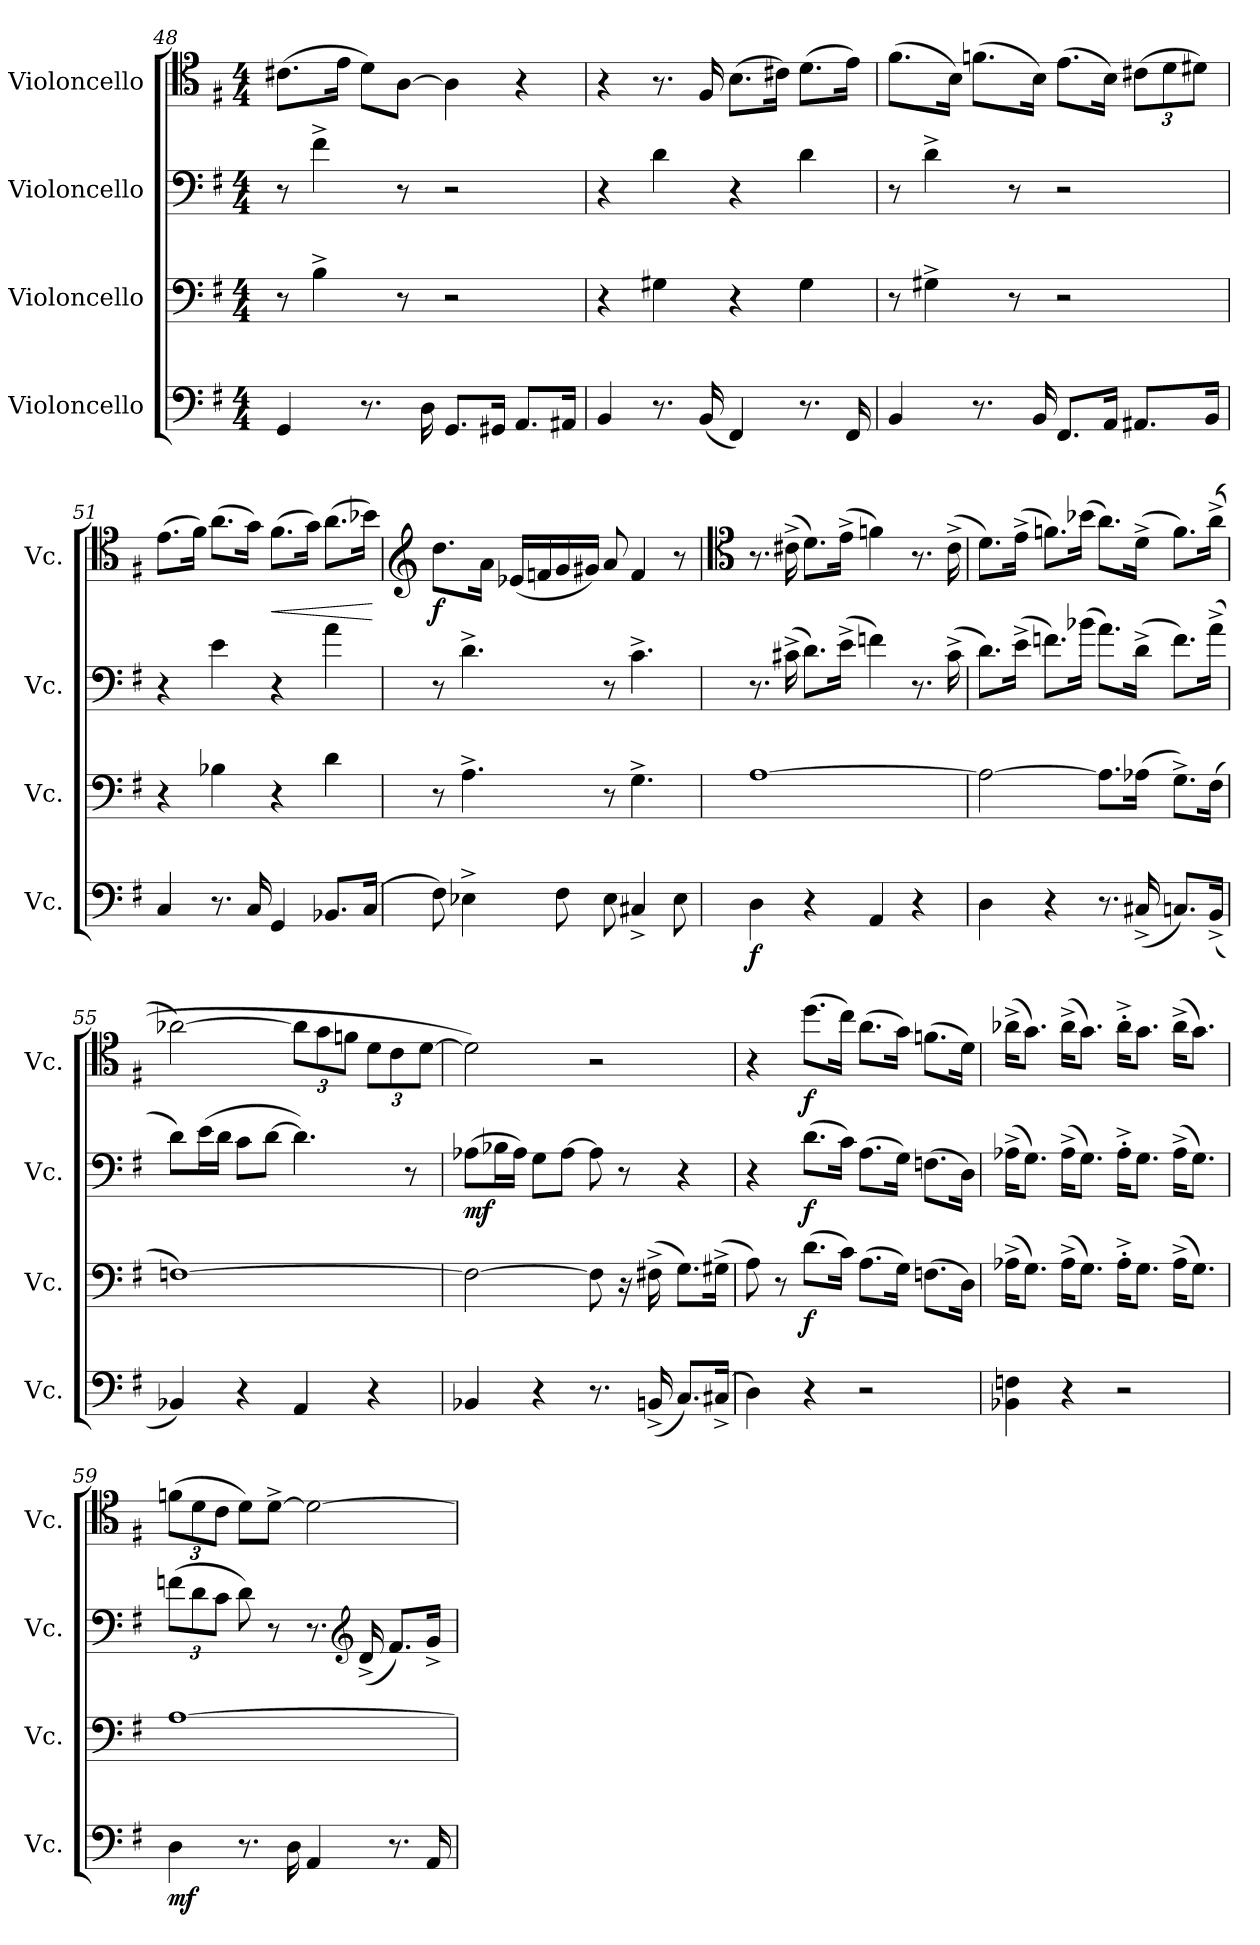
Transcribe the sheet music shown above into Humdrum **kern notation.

**kern	**dynam	**kern	**dynam	**kern	**dynam	**kern	**dynam
*part4	*part4	*part3	*part3	*part2	*part2	*part1	*part1
*staff4	*staff4	*staff3	*staff3	*staff2	*staff2	*staff1	*staff1
*I"Violoncello	*	*I"Violoncello	*	*I"Violoncello	*	*I"Violoncello	*
*I'Vc.	*	*I'Vc.	*	*I'Vc.	*	*I'Vc.	*
*clefF4	*	*clefF4	*	*clefF4	*	*clefC4	*
*k[f#]	*	*k[f#]	*	*k[f#]	*	*k[f#]	*
*M4/4	*	*M4/4	*	*M4/4	*	*M4/4	*
=48	=48	=48	=48	=48	=48	=48	=48
4GG/	.	8r	.	8r	.	(8.c#X\L	.
.	.	4B^\	.	4f#^\	.	.	.
.	.	.	.	.	.	16e\Jk	.
8.r	.	.	.	.	.	8d\L)	.
.	.	8r	.	8r	.	[8A\J	.
16D\	.	.	.	.	.	.	.
8.GG/L	.	2r	.	2r	.	4A\]	.
16GG#X/Jk	.	.	.	.	.	.	.
8.AA/L	.	.	.	.	.	4r	.
16AA#X/Jk	.	.	.	.	.	.	.
!!LO:PB:g=z
=49	=49	=49	=49	=49	=49	=49	=49
4BB/	.	4r	.	4r	.	4r	.
8.r	.	4G#X\	.	4d\	.	8.r	.
(16BB/	.	.	.	.	.	16F#/	.
4FF#/)	.	4r	.	4r	.	(8.B\L	.
.	.	.	.	.	.	16c#X\Jk)	.
8.r	.	4G#\	.	4d\	.	(8.d\L	.
16FF#/	.	.	.	.	.	16e\Jk)	.
=50	=50	=50	=50	=50	=50	=50	=50
4BB/	.	8r	.	8r	.	(8.f#\L	.
.	.	4G#X^\	.	4d^\	.	.	.
.	.	.	.	.	.	16B\Jk)	.
8.r	.	.	.	.	.	(8.fn\L	.
.	.	8r	.	8r	.	.	.
16BB/	.	.	.	.	.	16B\Jk)	.
8.FF#/L	.	2r	.	2r	.	(8.e\L	.
16AA/Jk	.	.	.	.	.	16B\Jk)	.
*	*	*	*	*	*	*Xbrackettup	*
8.AA#X/L	.	.	.	.	.	(12c#X\L	.
.	.	.	.	.	.	12d\	.
.	.	.	.	.	.	12d#X\J)	.
16BB/Jk	.	.	.	.	.	.	.
=51	=51	=51	=51	=51	=51	=51	=51
4C/	.	4r	.	4r	.	(8.e\L	.
.	.	.	.	.	.	16f#\Jk)	.
8.r	.	4B-X\	.	4e\	.	(8.a\L	.
16C/	.	.	.	.	.	16g\Jk)	.
!	!	!	!	!	!	!	!LO:HP:b
4GG/	.	4r	.	4r	.	(8.f#\L	<
.	.	.	.	.	.	16g\Jk)	.
8.BB-X/L	.	4d\	.	4a\	.	(8.a\L	.
(16C/Jk	.	.	.	.	.	16b-X\Jk)	.
.	.	.	.	.	.	.	[
!!LO:LB:g=z
=52	=52	=52	=52	=52	=52	=52	=52
*	*	*	*	*	*	*clefG2	*
!	!	!	!	!	!	!	!LO:DY:b
8F#\)	.	8r	.	8r	.	8.dd\L	f
4E-X^\	.	4.A^\	.	4.d^\	.	.	.
.	.	.	.	.	.	16a\Jk	.
.	.	.	.	.	.	(16e-X/LL	.
.	.	.	.	.	.	16fn/	.
8F#\	.	.	.	.	.	16g/	.
.	.	.	.	.	.	16g#X/JJ)	.
8E-\	.	8r	.	8r	.	8a/	.
4C#X^/	.	4.G^\	.	4.c^\	.	4f/	.
8E-\	.	.	.	.	.	8r	.
=53	=53	=53	=53	=53	=53	=53	=53
*	*	*	*	*	*	*clefC4	*
!	!LO:DY:b	!	!	!	!	!	!
4D\	f	[1A	.	8.r	.	8.r	.
.	.	.	.	(16c#X^\	.	(16c#X^\	.
4r	.	.	.	8.d\L)	.	8.d\L)	.
.	.	.	.	(16e^\Jk	.	(16e^\Jk	.
4AA/	.	.	.	4fn\)	.	4fn\)	.
4r	.	.	.	8.r	.	8.r	.
.	.	.	.	(16c#^\	.	(16c#^\	.
=54	=54	=54	=54	=54	=54	=54	=54
4D\	.	2A\_	.	8.d\L)	.	8.d\L)	.
.	.	.	.	(16e^\Jk	.	(16e^\Jk	.
4r	.	.	.	8.fn\L)	.	8.fn\L)	.
.	.	.	.	(16b-X\Jk	.	(16b-X\Jk	.
8.r	.	8.A\L]	.	8.a\L)	.	8.a\L)	.
(16C#X^/	.	(16A-X\Jk	.	(16d^\Jk	.	(16d^\Jk	.
8.Cn/L)	.	8.G^\L)	.	8.f\L)	.	8.f\L)	.
(16BB^/Jk	.	(16F#\Jk	.	(16a^\Jk	.	((16a^\Jk	.
!!LO:LB:g=z
=55	=55	=55	=55	=55	=55	=55	=55
4BB-X/)	.	[1Fn)	.	8d\L)	.	[2a-X\)	.
.	.	.	.	(16e\L	.	.	.
.	.	.	.	16d\JJ	.	.	.
4r	.	.	.	8c\L	.	.	.
.	.	.	.	[8d\J	.	.	.
4AA/	.	.	.	4.d\])	.	12a-\L]	.
.	.	.	.	.	.	12g\	.
.	.	.	.	.	.	12fn\J	.
4r	.	.	.	.	.	12d\L	.
.	.	.	.	.	.	12c\	.
.	.	.	.	8r	.	.	.
.	.	.	.	.	.	[12d\J	.
=56	=56	=56	=56	=56	=56	=56	=56
!	!	!	!	!	!LO:DY:b	!	!
4BB-X/	.	2F\_	.	(8A-X\L	mf	2d\])	.
.	.	.	.	16B-X\L	.	.	.
.	.	.	.	16A-\JJ)	.	.	.
4r	.	.	.	8G\L	.	.	.
.	.	.	.	[8A-\J	.	.	.
8.r	.	8F\]	.	8A-\]	.	2r	.
.	.	16r	.	8r	.	.	.
(16BBn^/	.	(16F#X^\	.	.	.	.	.
8.C/L)	.	8.G\L)	.	4r	.	.	.
(16C#X^/Jk	.	(16G#X^\Jk	.	.	.	.	.
=57	=57	=57	=57	=57	=57	=57	=57
4D\)	.	8A\)	.	4r	.	4r	.
.	.	8r	.	.	.	.	.
!	!	!	!LO:DY:b	!	!LO:DY:b	!	!LO:DY:b
4r	.	(8.d\L	f	(8.d\L	f	(8.dd\L	f
.	.	16c\Jk)	.	16c\Jk)	.	16cc\Jk)	.
2r	.	(8.A\L	.	(8.A\L	.	(8.a\L	.
.	.	16G\Jk)	.	16G\Jk)	.	16g\Jk)	.
.	.	(8.Fn\L	.	(8.Fn\L	.	(8.fn\L	.
.	.	16D\Jk)	.	16D\Jk)	.	16d\Jk)	.
!!LO:PB:g=z
=58	=58	=58	=58	=58	=58	=58	=58
4BB-X\ 4Fn\	.	(16A-X^\KL	.	(16A-X^\KL	.	(16a-X^\KL	.
.	.	8.G\J)	.	8.G\J)	.	8.g\J)	.
4r	.	(16A-^\KL	.	(16A-^\KL	.	(16a-^\KL	.
.	.	8.G\J)	.	8.G\J)	.	8.g\J)	.
2r	.	16A-^'\KL	.	16A-^'\KL	.	16a-^'\KL	.
.	.	8.G\J	.	8.G\J	.	8.g\J	.
.	.	(16A-^\KL	.	(16A-^\KL	.	(16a-^\KL	.
.	.	8.G\J)	.	8.G\J)	.	8.g\J)	.
=59	=59	=59	=59	=59	=59	=59	=59
*	*	*	*	*Xbrackettup	*	*	*
!	!LO:DY:b	!	!	!	!	!	!
4D\	mf	[1A	.	(12fn\L	.	(12fn\L	.
.	.	.	.	12d\	.	12d\	.
.	.	.	.	12c\J	.	12c\J	.
8.r	.	.	.	8d\)	.	8d\L)	.
.	.	.	.	8r	.	[8d^\J	.
16D\	.	.	.	.	.	.	.
4AA/	.	.	.	8.r	.	2d\_	.
*	*	*	*	*clefG2	*	*	*
.	.	.	.	(16d^/	.	.	.
8.r	.	.	.	8.f/L)	.	.	.
16AA/	.	.	.	16g^/Jk	.	.	.
=	=	=	=	=	=	=	=
*-	*-	*-	*-	*-	*-	*-	*-
